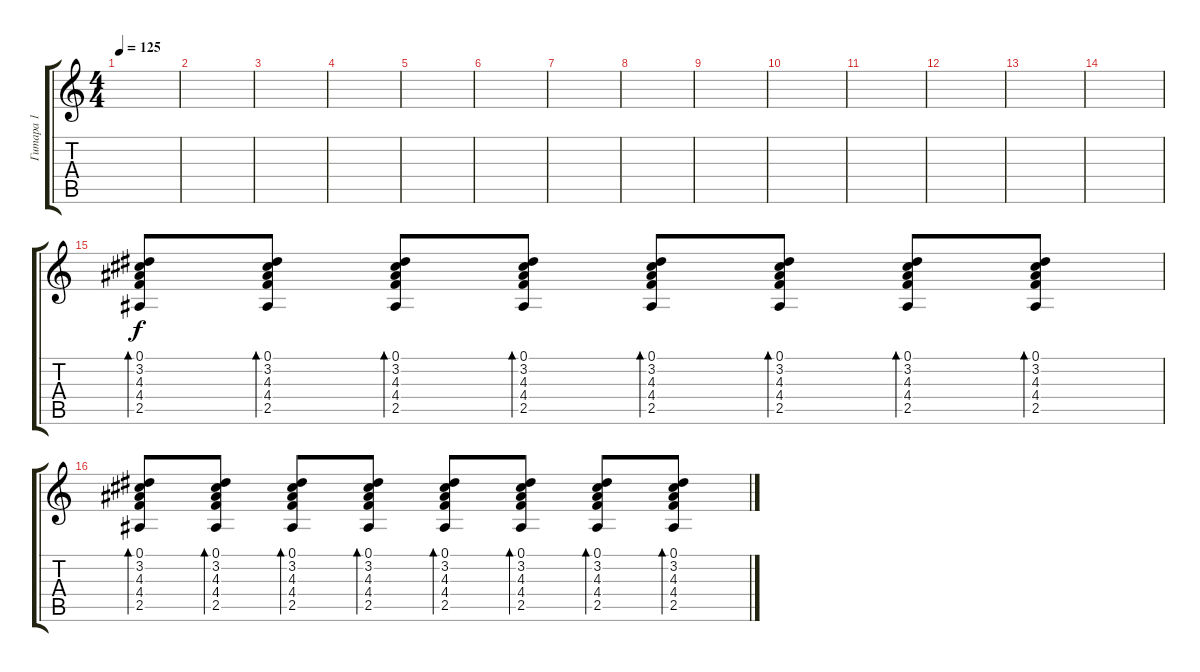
\track ("Гитара 1" "Гитара 1") {instrument electricguitarjazz}
\staff {score tabs}
\tuning (Eb4 Bb3 Gb3 Db3 Ab2 Db2) {hide}
\ts (4 4)
\tempo 125
\clef g2
\ks c
|
|
|
|
|
|
|
|
|
|
|
|
|
|
(0.1 3.2 4.3 4.4 2.5).8{bd 60} (0.1 3.2 4.3 4.4 2.5).8{bd 60} (0.1 3.2 4.3 4.4 2.5).8{bd 60} (0.1 3.2 4.3 4.4 2.5).8{bd 60} (0.1 3.2 4.3 4.4 2.5).8{bd 60} (0.1 3.2 4.3 4.4 2.5).8{bd 60} (0.1 3.2 4.3 4.4 2.5).8{bd 60} (0.1 3.2 4.3 4.4 2.5).8{bd 60} |
(0.1 3.2 4.3 4.4 2.5).8{bd 60} (0.1 3.2 4.3 4.4 2.5).8{bd 60} (0.1 3.2 4.3 4.4 2.5).8{bd 60} (0.1 3.2 4.3 4.4 2.5).8{bd 60} (0.1 3.2 4.3 4.4 2.5).8{bd 60} (0.1 3.2 4.3 4.4 2.5).8{bd 60} (0.1 3.2 4.3 4.4 2.5).8{bd 60} (0.1 3.2 4.3 4.4 2.5).8{bd 60}
